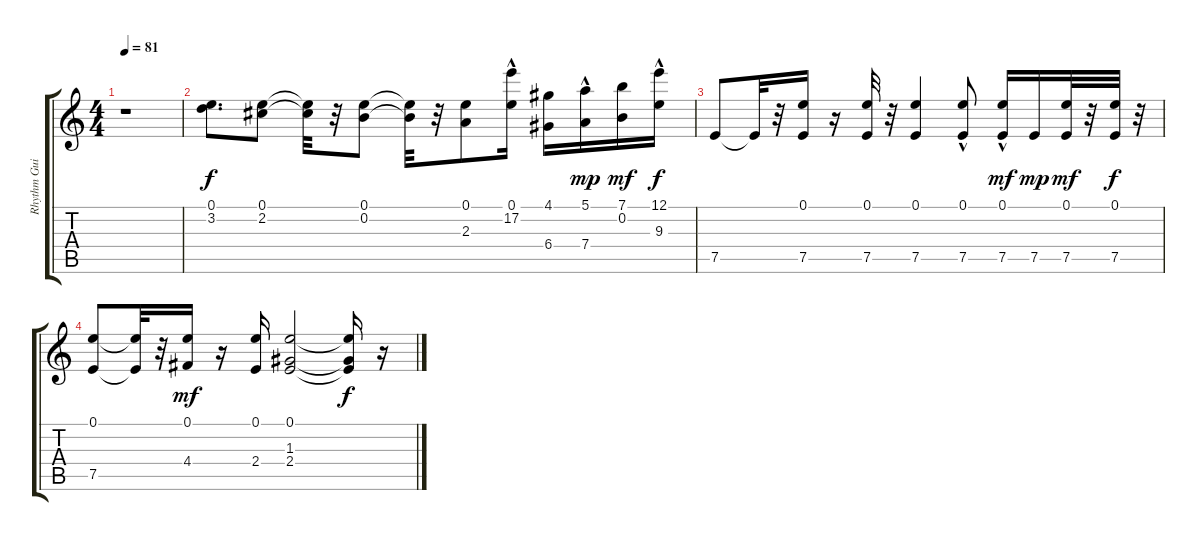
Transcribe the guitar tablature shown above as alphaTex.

\track ("Rhythm Guitar" "Rhythm Gui") {instrument overdrivenguitar}
\staff {score tabs}
\tuning (E4 B3 G3 D3 A2 E2) {hide}
\ts (4 4)
\tempo 81
\clef g2
\ks c
r.1{dy f} |
(0.1 3.2).8{d} (0.1 2.2).8 (0.1{t} 2.2{t}).32 r.32 (0.1 0.2).8 (0.1{t} 0.2{t}).32 r.32 (0.1 2.3).8 (0.1 17.2{hac}).16 (4.1 6.4).16 (5.1 7.4{hac}).16{dy mp} (7.1 0.2).16{dy mf} (12.1{hac} 9.3{hac}).16{dy f} |
7.5.8 7.5{t}.32 r.32 (0.1 7.5).16 r.16 (0.1 7.5).32 r.32 (0.1 7.5).4 (0.1{hac} 7.5).8 (0.1{hac} 7.5).16{dy mf} 7.5.16{dy mp} (0.1 7.5).32{dy mf} r.32 (0.1 7.5).32{dy f} r.32 |
(0.1 7.5).8 (0.1{t} 7.5{t}).32 r.32 (0.1 4.4).16{dy mf} r.16 (0.1 2.4).16 (0.1 1.3 2.4).2 (0.1{t} 1.3{t} 2.4{t}).16{dy f} r.16
